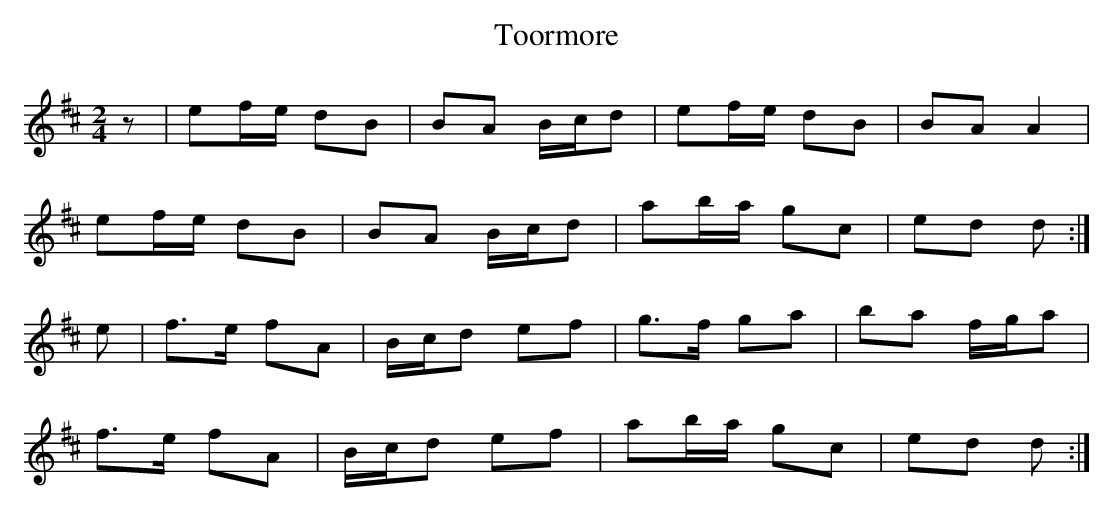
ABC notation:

X:1
T:Toormore
M:2/4
L:1/8
K:D Major
z|ef/e/ dB|BA B/c/d|ef/e/ dB|BA A2|!
ef/e/ dB|BA B/c/d|ab/a/ gc|ed d:|!
e|f3/2e/ fA|B/c/d ef|g3/2f/ ga|ba f/g/a|!
f3/2e/ fA|B/c/d ef|ab/a/ gc|ed d:|!
